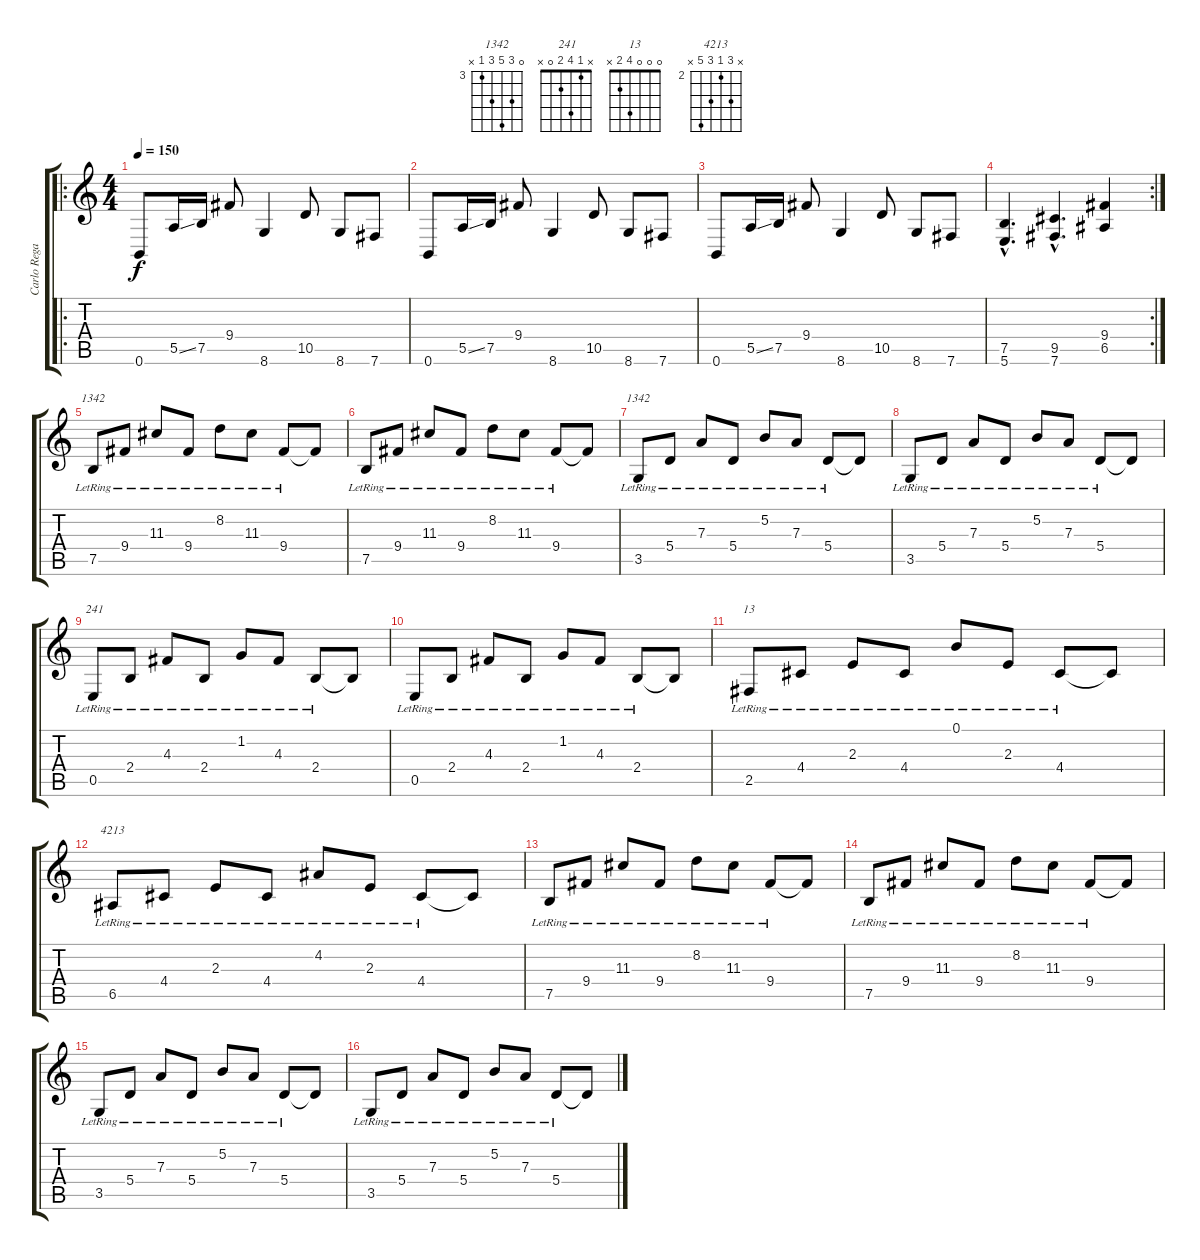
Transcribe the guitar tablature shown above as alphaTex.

\track ("Carlo Regadas (Guitar 2)" "Carlo Rega") {instrument distortionguitar}
\staff {score tabs}
\tuning (B3 Gb3 D3 A2 E2 B1) {hide}
\chord ("1342" x 8 11 9 7 x) {firstfret 7}
\chord ("1342" 0 5 7 5 3 x) {firstfret 3}
\chord (" 241" x 1 4 2 0 x)
\chord ("13      " 0 0 0 4 2 x)
\chord ("4213" x 4 2 4 6 x) {firstfret 2}
\ro
\ts (4 4)
\tempo 150
\clef g2
\ks c
0.6.8{dy f} 5.5{ss}.16 7.5.16 9.4.8 8.6.4 10.5.8 8.6.8 7.6.8 |
0.6.8 5.5{ss}.16 7.5.16 9.4.8 8.6.4 10.5.8 8.6.8 7.6.8 |
0.6.8 5.5{ss}.16 7.5.16 9.4.8 8.6.4 10.5.8 8.6.8 7.6.8 |
\rc 2
(7.5{hac} 5.6{hac}).4{d} (9.5{hac} 7.6{hac}).4{d} (9.4 6.5).4 |
7.5{lr}.8{ch "1342"} 9.4{lr}.8 11.3{lr}.8 9.4{lr}.8 8.2{lr}.8 11.3{lr}.8 9.4{lr}.8 9.4{t}.8 |
7.5{lr}.8 9.4{lr}.8 11.3{lr}.8 9.4{lr}.8 8.2{lr}.8 11.3{lr}.8 9.4{lr}.8 9.4{t}.8 |
3.5{lr}.8{ch "1342"} 5.4{lr}.8 7.3{lr}.8 5.4{lr}.8 5.2{lr}.8 7.3{lr}.8 5.4{lr}.8 5.4{t}.8 |
3.5{lr}.8 5.4{lr}.8 7.3{lr}.8 5.4{lr}.8 5.2{lr}.8 7.3{lr}.8 5.4{lr}.8 5.4{t}.8 |
0.5{lr}.8{ch " 241"} 2.4{lr}.8 4.3{lr}.8 2.4{lr}.8 1.2{lr}.8 4.3{lr}.8 2.4{lr}.8 2.4{t}.8 |
0.5{lr}.8 2.4{lr}.8 4.3{lr}.8 2.4{lr}.8 1.2{lr}.8 4.3{lr}.8 2.4{lr}.8 2.4{t}.8 |
2.5{lr}.8{ch "13      "} 4.4{lr}.8 2.3{lr}.8 4.4{lr}.8 0.1{lr}.8 2.3{lr}.8 4.4{lr}.8 4.4{t}.8 |
6.5{lr}.8{ch "4213"} 4.4{lr}.8 2.3{lr}.8 4.4{lr}.8 4.2{lr}.8 2.3{lr}.8 4.4{lr}.8 4.4{t}.8 |
7.5{lr}.8 9.4{lr}.8 11.3{lr}.8 9.4{lr}.8 8.2{lr}.8 11.3{lr}.8 9.4{lr}.8 9.4{t}.8 |
7.5{lr}.8 9.4{lr}.8 11.3{lr}.8 9.4{lr}.8 8.2{lr}.8 11.3{lr}.8 9.4{lr}.8 9.4{t}.8 |
3.5{lr}.8 5.4{lr}.8 7.3{lr}.8 5.4{lr}.8 5.2{lr}.8 7.3{lr}.8 5.4{lr}.8 5.4{t}.8 |
3.5{lr}.8 5.4{lr}.8 7.3{lr}.8 5.4{lr}.8 5.2{lr}.8 7.3{lr}.8 5.4{lr}.8 5.4{t}.8
